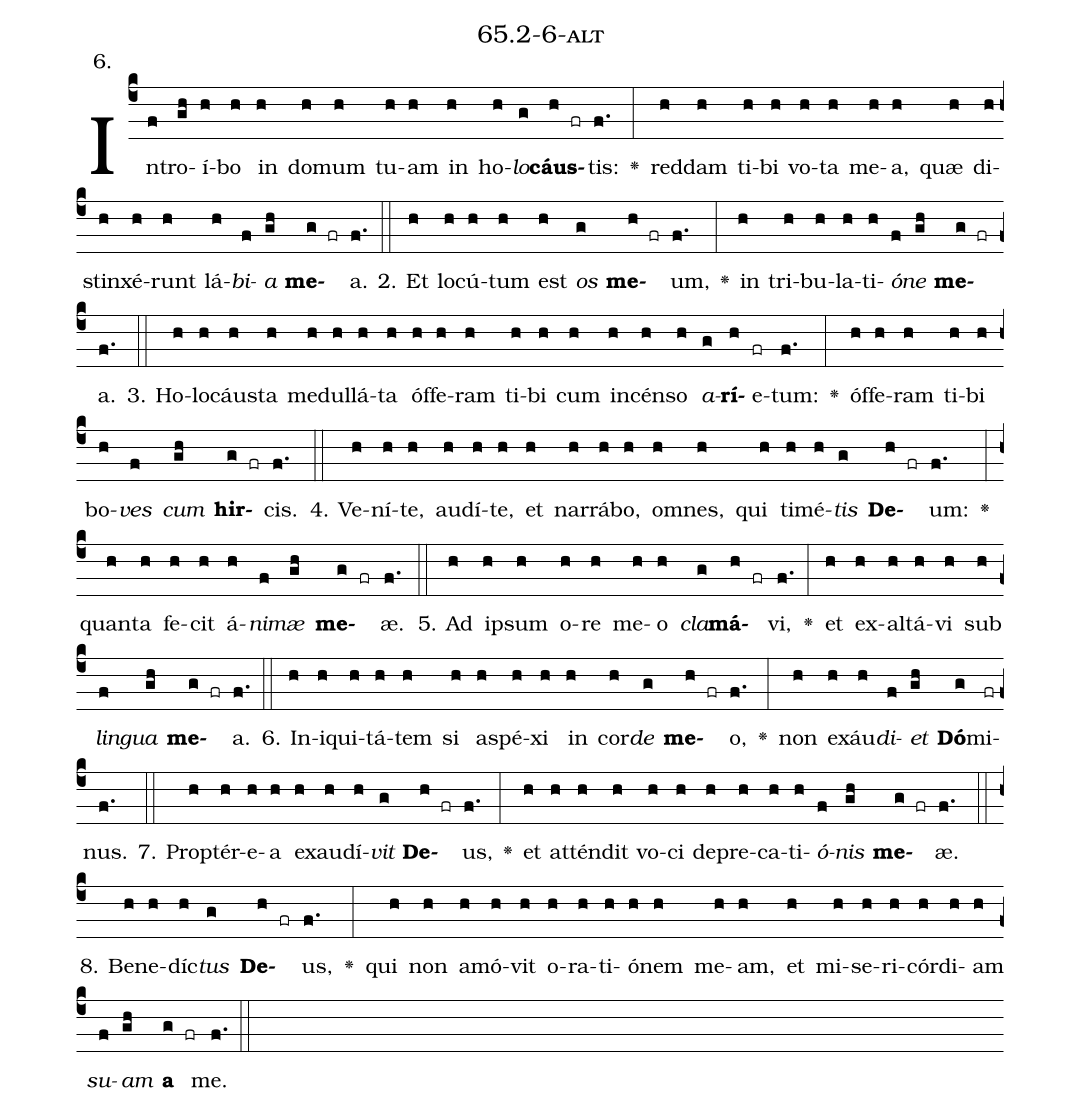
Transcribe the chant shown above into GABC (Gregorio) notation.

name: 65.2-6-alt;
annotation: 6.;
%%
(c4)In(f)tro(gh)í(h)bo(h) in(h) do(h)mum(h) tu(h)am(h) in(h) ho(h)<i>lo</i>(g)<b>cáus</b>(h fr)tis:(f.) <v>\greheightstar</v>(:) red(h)dam(h) ti(h)bi(h) vo(h)ta(h) me(h)a,(h) quæ(h) di(h)stin(h)xé(h)runt(h) lá(h)<i>bi</i>(f)<i>a</i>(gh) <b>me</b>(g fr)a.(f.) (::)
2. Et(h) lo(h)cú(h)tum(h) est(h) <i>os</i>(g) <b>me</b>(h fr)um,(f.) <v>\greheightstar</v>(:) in(h) tri(h)bu(h)la(h)ti(h)<i>ó</i>(f)<i>ne</i>(gh) <b>me</b>(g fr)a.(f.) (::)
3. Ho(h)lo(h)cáus(h)ta(h) me(h)dul(h)lá(h)ta(h) óf(h)fe(h)ram(h) ti(h)bi(h) cum(h) in(h)cén(h)so(h) <i>a</i>(g)<b>rí</b>(h)e(fr)tum:(f.) <v>\greheightstar</v>(:) óf(h)fe(h)ram(h) ti(h)bi(h) bo(h)<i>ves</i>(f) <i>cum</i>(gh) <b>hir</b>(g fr)cis.(f.) (::)
4. Ve(h)ní(h)te,(h) au(h)dí(h)te,(h) et(h) nar(h)rá(h)bo,(h) om(h)nes,(h) qui(h) ti(h)mé(h)<i>tis</i>(g) <b>De</b>(h fr)um:(f.) <v>\greheightstar</v>(:) quan(h)ta(h) fe(h)cit(h) á(h)<i>ni</i>(f)<i>mæ</i>(gh) <b>me</b>(g fr)æ.(f.) (::)
5. Ad(h) ip(h)sum(h) o(h)re(h) me(h)o(h) <i>cla</i>(g)<b>má</b>(h fr)vi,(f.) <v>\greheightstar</v>(:) et(h) ex(h)al(h)tá(h)vi(h) sub(h) <i>lin</i>(f)<i>gua</i>(gh) <b>me</b>(g fr)a.(f.) (::)
6. In(h)i(h)qui(h)tá(h)tem(h) si(h) a(h)spé(h)xi(h) in(h) cor(h)<i>de</i>(g) <b>me</b>(h fr)o,(f.) <v>\greheightstar</v>(:) non(h) ex(h)áu(h)<i>di</i>(f)<i>et</i>(gh) <b>Dó</b>(g)mi(fr)nus.(f.) (::)
7. Prop(h)tér(h)e(h)a(h) ex(h)au(h)dí(h)<i>vit</i>(g) <b>De</b>(h fr)us,(f.) <v>\greheightstar</v>(:) et(h) at(h)tén(h)dit(h) vo(h)ci(h) de(h)pre(h)ca(h)ti(h)<i>ó</i>(f)<i>nis</i>(gh) <b>me</b>(g fr)æ.(f.) (::)
8. Be(h)ne(h)díc(h)<i>tus</i>(g) <b>De</b>(h fr)us,(f.) <v>\greheightstar</v>(:) qui(h) non(h) a(h)mó(h)vit(h) o(h)ra(h)ti(h)ó(h)nem(h) me(h)am,(h) et(h) mi(h)se(h)ri(h)cór(h)di(h)am(h) <i>su</i>(f)<i>am</i>(gh) <b>a</b>(g fr) me.(f.) (::)
